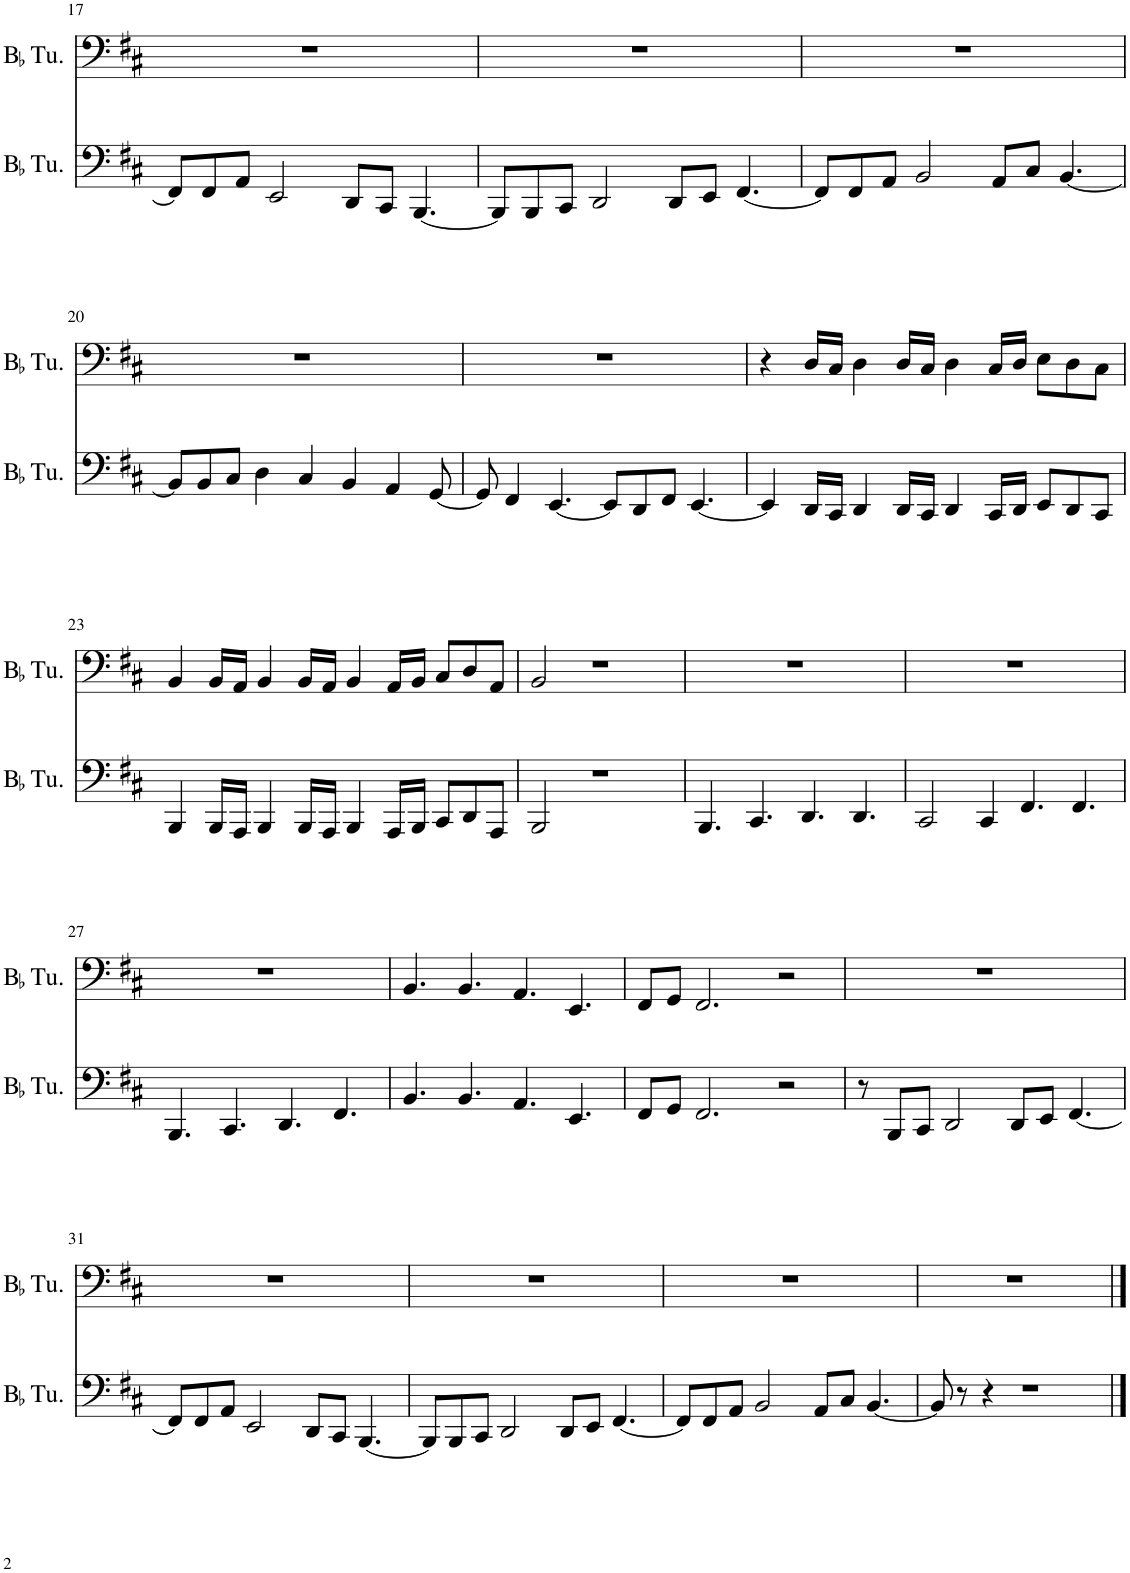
**kern	**kern
*part2	*part1
*staff2	*staff1
*I"BaccidentalFlat Tuba	*I"BaccidentalFlat Tuba
*I'BaccidentalFlat Tu.	*I'BaccidentalFlat Tu.
!!LO:PB:g=z
*clefF4	*clefF4
*k[f#c#]	*k[f#c#]
*M12/8	*M12/8
=17	=17
8FF#/L]	1.r
8FF#/	.
8AA/J	.
2EE/	.
8DD/L	.
8CC#/J	.
[4.BBB/	.
=18	=18
8BBB/L]	1.r
8BBB/	.
8CC#/J	.
2DD/	.
8DD/L	.
8EE/J	.
[4.FF#/	.
=19	=19
8FF#/L]	1.r
8FF#/	.
8AA/J	.
2BB/	.
8AA/L	.
8C#/J	.
[4.BB/	.
!!LO:LB:g=z
=20	=20
8BB/L]	1.r
8BB/	.
8C#/J	.
4D\	.
4C#/	.
4BB/	.
4AA/	.
[8GG/	.
=21	=21
8GG/]	1.r
4FF#/	.
[4.EE/	.
8EE/L]	.
8DD/	.
8FF#/J	.
[4.EE/	.
=22	=22
4EE/]	4r
16DD/LL	16D/LL
16CC#/JJ	16C#/JJ
4DD/	4D\
16DD/LL	16D/LL
16CC#/JJ	16C#/JJ
4DD/	4D\
16CC#/LL	16C#/LL
16DD/JJ	16D/JJ
8EE/L	8E\L
8DD/	8D\
8CC#/J	8C#\J
!!LO:LB:g=z
=23	=23
4BBB/	4BB/
16BBB/LL	16BB/LL
16AAA/JJ	16AA/JJ
4BBB/	4BB/
16BBB/LL	16BB/LL
16AAA/JJ	16AA/JJ
4BBB/	4BB/
16AAA/LL	16AA/LL
16BBB/JJ	16BB/JJ
8CC#/L	8C#/L
8DD/	8D/
8AAA/J	8AA/J
=24	=24
2BBB/	2BB/
1r	1r
=25	=25
4.BBB/	1.r
4.CC#/	.
4.DD/	.
4.DD/	.
=26	=26
2CC#/	1.r
4CC#/	.
4.FF#/	.
4.FF#/	.
!!LO:LB:g=z
=27	=27
4.BBB/	1.r
4.CC#/	.
4.DD/	.
4.FF#/	.
=28	=28
4.BB/	4.BB/
4.BB/	4.BB/
4.AA/	4.AA/
4.EE/	4.EE/
=29	=29
8FF#/L	8FF#/L
8GG/J	8GG/J
2.FF#/	2.FF#/
2r	2r
=30	=30
8r	1.r
8BBB/L	.
8CC#/J	.
2DD/	.
8DD/L	.
8EE/J	.
[4.FF#/	.
!!LO:LB:g=z
=31	=31
8FF#/L]	1.r
8FF#/	.
8AA/J	.
2EE/	.
8DD/L	.
8CC#/J	.
[4.BBB/	.
=32	=32
8BBB/L]	1.r
8BBB/	.
8CC#/J	.
2DD/	.
8DD/L	.
8EE/J	.
[4.FF#/	.
=33	=33
8FF#/L]	1.r
8FF#/	.
8AA/J	.
2BB/	.
8AA/L	.
8C#/J	.
[4.BB/	.
=34	=34
8BB/]	1.r
8r	.
4r	.
1r	.
==	==
*-	*-
